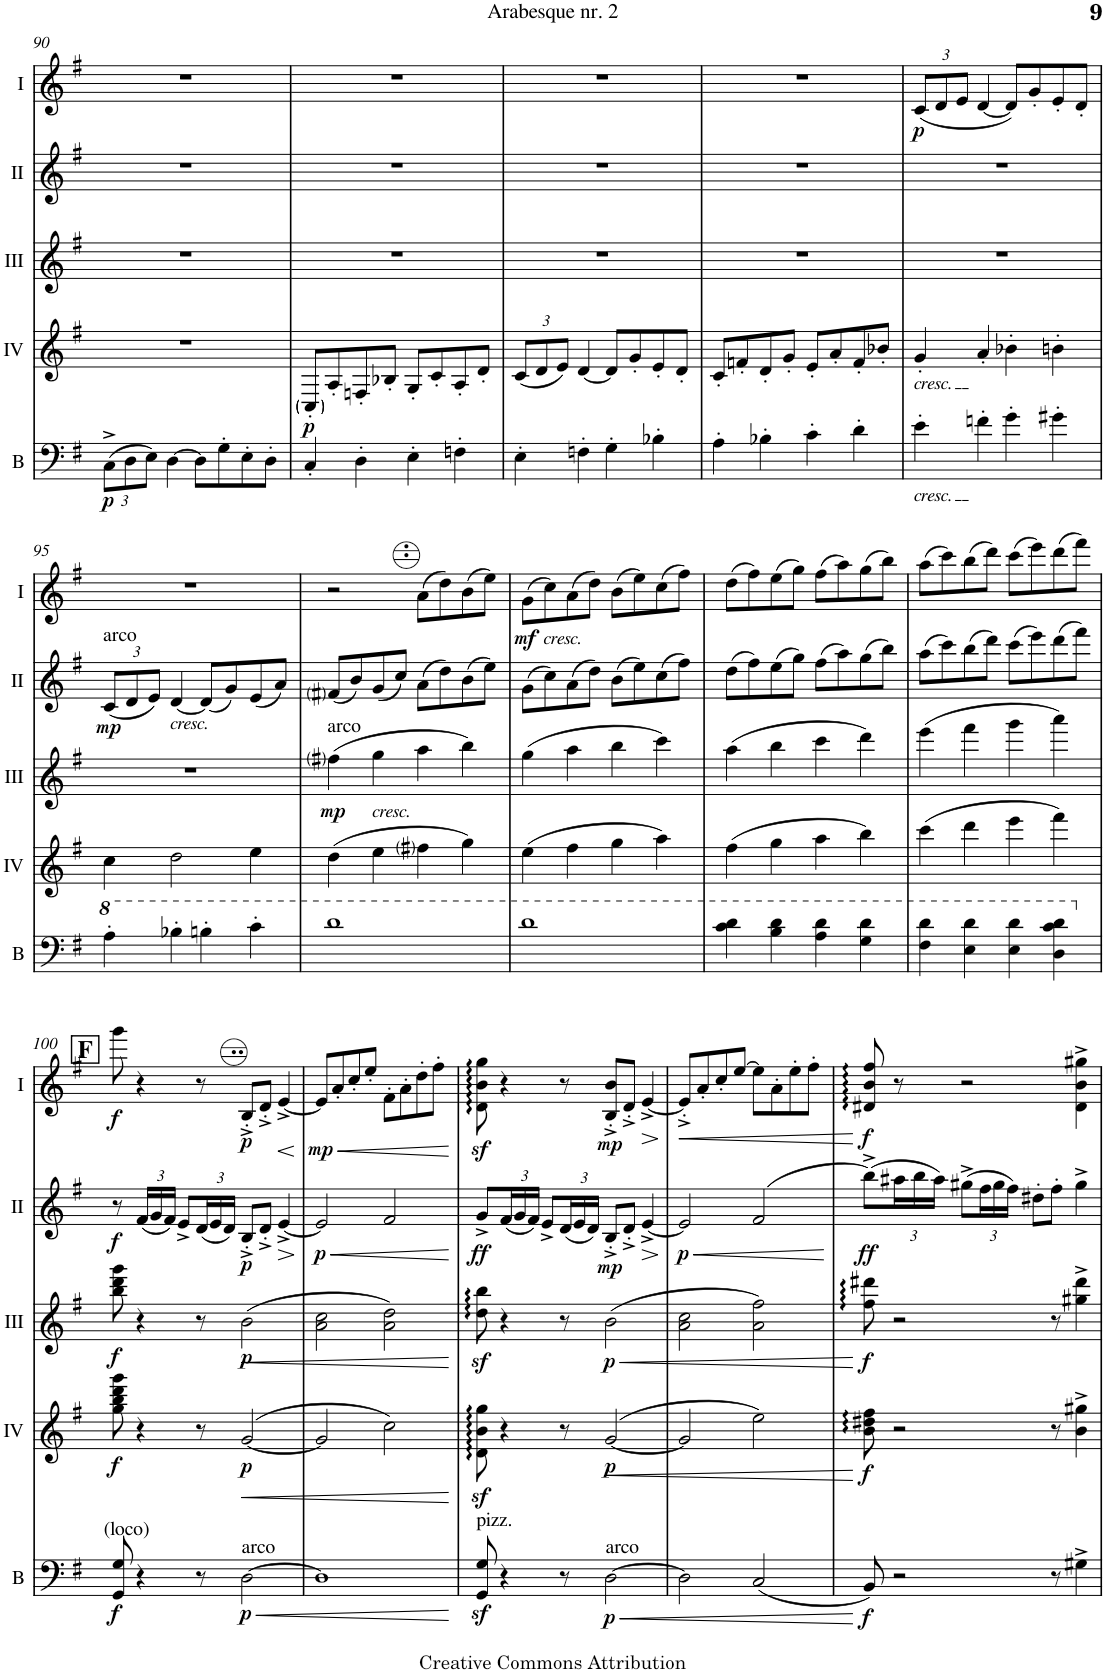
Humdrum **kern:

**kern	**dynam	**kern	**dynam	**kern	**dynam	**kern	**dynam	**kern	**dynam
*part5	*part5	*part4	*part4	*part3	*part3	*part2	*part2	*part1	*part1
*staff5	*staff5	*staff4	*staff4	*staff3	*staff3	*staff2	*staff2	*staff1	*staff1
*I"Bass	*	*I"Acc. 4	*	*I"Acc. 3	*	*I"Acc. 2	*	*I"Acc. 1	*
*I'B	*	*	*	*	*	*	*	*	*
!!LO:PB:g=z
*clefF4	*	*clefG2	*	*clefG2	*	*clefG2	*	*clefG2	*
*Trd7c12	*	*Trd7c12	*	*Trd7c12	*	*	*	*	*
*k[f#]	*	*k[f#]	*	*k[f#]	*	*k[f#]	*	*k[f#]	*
*M4/4	*	*M4/4	*	*M4/4	*	*M4/4	*	*M4/4	*
*Xbrackettup	*	*	*	*	*	*	*	*	*
=90	=90	=90	=90	=90	=90	=90	=90	=90	=90
!	!LO:DY:b	!	!	!	!	!	!	!	!
(12C^\L	p	1r	.	1r	.	1r	.	1r	.
12D\	.	.	.	.	.	.	.	.	.
12E\J)	.	.	.	.	.	.	.	.	.
[4D\	.	.	.	.	.	.	.	.	.
8D\L]	.	.	.	.	.	.	.	.	.
8G'\	.	.	.	.	.	.	.	.	.
8E'\	.	.	.	.	.	.	.	.	.
8D'\J	.	.	.	.	.	.	.	.	.
=91	=91	=91	=91	=91	=91	=91	=91	=91	=91
!	!	!	!LO:DY:b	!	!	!	!	!	!
4C'/	.	8C'/L	p	1r	.	1r	.	1r	.
.	.	8A'/	.	.	.	.	.	.	.
4D'\	.	8Fn'/	.	.	.	.	.	.	.
.	.	8B-X'/J	.	.	.	.	.	.	.
4E'\	.	8G'/L	.	.	.	.	.	.	.
.	.	8c'/	.	.	.	.	.	.	.
4Fn'\	.	8A'/	.	.	.	.	.	.	.
.	.	8d'/J	.	.	.	.	.	.	.
=92	=92	=92	=92	=92	=92	=92	=92	=92	=92
*	*	*Xbrackettup	*	*	*	*	*	*	*
4E'\	.	(12c/L	.	1r	.	1r	.	1r	.
.	.	12d/	.	.	.	.	.	.	.
.	.	12e/J)	.	.	.	.	.	.	.
4Fn'\	.	[4d/	.	.	.	.	.	.	.
4G'\	.	8d/L]	.	.	.	.	.	.	.
.	.	8g'/	.	.	.	.	.	.	.
4B-X'\	.	8e'/	.	.	.	.	.	.	.
.	.	8d'/J	.	.	.	.	.	.	.
=93	=93	=93	=93	=93	=93	=93	=93	=93	=93
4A'\	.	8c'/L	.	1r	.	1r	.	1r	.
.	.	8fn'/	.	.	.	.	.	.	.
4B-X'\	.	8d'/	.	.	.	.	.	.	.
.	.	8g'/J	.	.	.	.	.	.	.
4c'\	.	8e'/L	.	.	.	.	.	.	.
.	.	8a'/	.	.	.	.	.	.	.
4d'\	.	8f'/	.	.	.	.	.	.	.
.	.	8b-X'/J	.	.	.	.	.	.	.
=94	=94	=94	=94	=94	=94	=94	=94	=94	=94
*	*	*	*	*	*	*	*	*Xbrackettup	*
!	!	!LO:TX:b:i:t=cresc.	!	!	!	!	!	!	!
!LO:TX:b:i:t=cresc.	!	!	!	!	!	!	!	!	!
!	!	!	!	!	!	!	!	!	!LO:DY:b
4e'\	.	4g'/	.	1r	.	1r	.	(12c/L	p
.	.	.	.	.	.	.	.	12d/	.
.	.	.	.	.	.	.	.	12e/J	.
4fn'\	.	4a'/	.	.	.	.	.	[4d/	.
4g'\	.	4b-X'\	.	.	.	.	.	8d/L])	.
.	.	.	.	.	.	.	.	8g'/	.
4g#X'\	.	4bn'\	.	.	.	.	.	8e'/	.
.	.	.	.	.	.	.	.	8d'/J	.
!!LO:LB:g=z
=95	=95	=95	=95	=95	=95	=95	=95	=95	=95
*8va	*	*	*	*	*	*	*	*	*
*	*	*	*	*	*	*Xbrackettup	*	*	*
!	!	!	!	!	!	!LO:TX:a:t=arco	!	!	!
!	!	!	!	!	!	!	!LO:DY:b	!	!
4a'\	.	4cc\	.	1r	.	(12c/L	mp	1r	.
.	.	.	.	.	.	12d/	.	.	.
.	.	.	.	.	.	12e/J)	.	.	.
!	!	!	!	!	!	!LO:TX:b:i:t=cresc.	!	!	!
4b-X'\	.	2dd\	.	.	.	[4d/	.	.	.
4bn'\	.	.	.	.	.	(8d/L]	.	.	.
.	.	.	.	.	.	8g/)	.	.	.
4cc'\	.	4ee\	.	.	.	(8e/	.	.	.
.	.	.	.	.	.	8a/J)	.	.	.
=96	=96	=96	=96	=96	=96	=96	=96	=96	=96
!	!	!	!	!LO:TX:a:t=arco	!	!	!	!	!
!	!	!	!	!	!LO:DY:b	!	!	!	!
1dd	.	(4dd\	.	(4ff#i\	mp	(8f#i/L	.	2r	.
.	.	.	.	.	.	8b/)	.	.	.
!	!	!	!	!LO:TX:b:i:t=cresc.	!	!	!	!	!
.	.	4ee\	.	4gg\	.	(8g/	.	.	.
.	.	.	.	.	.	8cc/J)	.	.	.
.	.	4ff#i\	.	4aa\	.	(8a\L	.	(8a\L	.
.	.	.	.	.	.	8dd\)	.	8dd\)	.
.	.	4gg\)	.	4bb\)	.	(8b\	.	(8b\	.
.	.	.	.	.	.	8ee\J)	.	8ee\J)	.
=97	=97	=97	=97	=97	=97	=97	=97	=97	=97
!	!	!	!	!	!	!	!	!LO:TX:b:i:t=cresc.	!
!	!	!	!	!	!	!	!	!	!LO:DY:b
1dd	.	(4ee\	.	(4gg\	.	(8g\L	.	(8g\L	mf
.	.	.	.	.	.	8cc\)	.	8cc\)	.
.	.	4ff#\	.	4aa\	.	(8a\	.	(8a\	.
.	.	.	.	.	.	8dd\J)	.	8dd\J)	.
.	.	4gg\	.	4bb\	.	(8b\L	.	(8b\L	.
.	.	.	.	.	.	8ee\)	.	8ee\)	.
.	.	4aa\)	.	4ccc\)	.	(8cc\	.	(8cc\	.
.	.	.	.	.	.	8ff#\J)	.	8ff#\J)	.
=98	=98	=98	=98	=98	=98	=98	=98	=98	=98
4cc\ 4dd\	.	(4ff#\	.	(4aa\	.	(8dd\L	.	(8dd\L	.
.	.	.	.	.	.	8ff#\)	.	8ff#\)	.
4b\ 4dd\	.	4gg\	.	4bb\	.	(8ee\	.	(8ee\	.
.	.	.	.	.	.	8gg\J)	.	8gg\J)	.
4a\ 4dd\	.	4aa\	.	4ccc\	.	(8ff#\L	.	(8ff#\L	.
.	.	.	.	.	.	8aa\)	.	8aa\)	.
4g\ 4dd\	.	4bb\)	.	4ddd\)	.	(8gg\	.	(8gg\	.
.	.	.	.	.	.	8bb\J)	.	8bb\J)	.
=99	=99	=99	=99	=99	=99	=99	=99	=99	=99
4f#\ 4dd\	.	(4ccc\	.	(4eee\	.	(8aa\L	.	(8aa\L	.
.	.	.	.	.	.	8ccc\)	.	8ccc\)	.
4e\ 4dd\	.	4ddd\	.	4fff#\	.	(8bb\	.	(8bb\	.
.	.	.	.	.	.	8ddd\J)	.	8ddd\J)	.
4e\ 4dd\	.	4eee\	.	4ggg\	.	(8ccc\L	.	(8ccc\L	.
.	.	.	.	.	.	8eee\)	.	8eee\)	.
4d\ 4cc\ 4dd\	.	4fff#\)	.	4aaa\)	.	(8ddd\	.	(8ddd\	.
.	.	.	.	.	.	8fff#\J)	.	8fff#\J)	.
!!LO:LB:g=z
!!LO:REH:place=s1:a:B:cj:fs=14:t=F
=100	=100	=100	=100	=100	=100	=100	=100	=100	=100
*X8va	*	*	*	*	*	*	*	*	*
!LO:TX:a:t=(loco)	!	!	!	!	!	!	!	!	!
!	!LO:DY:b	!	!LO:DY:b	!	!LO:DY:b	!	!LO:DY:b	!	!LO:DY:b
8GG/ 8G/	f	8gg\ 8bb\ 8ddd\ 8ggg\	f	8bb\ 8ddd\ 8ggg\	f	8r	f	8ggg\	f
4r	.	4r	.	4r	.	(24f#/LL	.	4r	.
.	.	.	.	.	.	24g/	.	.	.
.	.	.	.	.	.	24f#/JJ)	.	.	.
.	.	.	.	.	.	8e^/L	.	.	.
8r	.	8r	.	8r	.	(24d/L	.	8r	.
.	.	.	.	.	.	24e/	.	.	.
.	.	.	.	.	.	24d/JJ)	.	.	.
!LO:TX:a:t=arco	!	!	!	!	!	!	!	!	!
!	!LO:HP:b	!	!LO:HP:b	!	!LO:HP:b	!	!	!	!
!	!LO:DY:n=1:b	!	!LO:DY:n=1:b	!	!LO:DY:n=1:b	!	!LO:DY:b	!	!LO:DY:b
[2D\	< p	([2g/	< p	(2b\	< p	8B'^/L	p	8B'^/L	p
.	.	.	.	.	.	8d'^/J	.	8d'^/J	.
!	!	!	!	!	!	!	!LO:HP:b	!	!LO:HP:b
.	.	.	.	.	.	[4e^/	>	[4e^/	<
.	.	.	.	.	.	.	]	.	[
=101	=101	=101	=101	=101	=101	=101	=101	=101	=101
!	!	!	!	!	!	!	!LO:HP:b	!	!LO:HP:b
!	!	!	!	!	!	!	!LO:DY:n=1:b	!	!LO:DY:n=1:b
1D]	.	2g/]	.	2a\ 2cc\	.	2e/]	< p	8e/L]	< mp
.	.	.	.	.	.	.	.	8a'/	.
.	.	.	.	.	.	.	.	8cc'/	.
.	.	.	.	.	.	.	.	8ee'/J	.
.	.	2cc\)	.	2a\ 2dd\)	.	2f#/	.	8f#'\L	.
.	.	.	.	.	.	.	.	8a'\	.
.	.	.	.	.	.	.	.	8dd'\	.
.	.	.	.	.	.	.	.	8ff#'\J	.
.	[	.	[	.	[	.	[	.	[
=102	=102	=102	=102	=102	=102	=102	=102	=102	=102
!LO:TX:a:t=pizz.	!	!	!	!	!	!	!	!	!
!	!	!	!	!	!	!	!LO:DY:b	!	!
8GG/z< 8G/z<	.	8d\z< 8b\z< 8gg\z<	.	8dd\z< 8bb\z<	.	8g^/L	ff	8d\z< 8b\z< 8gg\z<	.
4r	.	4r	.	4r	.	(24f#/L	.	4r	.
.	.	.	.	.	.	24g/	.	.	.
.	.	.	.	.	.	24f#/JJ)	.	.	.
.	.	.	.	.	.	8e^/L	.	.	.
8r	.	8r	.	8r	.	(24d/L	.	8r	.
.	.	.	.	.	.	24e/	.	.	.
.	.	.	.	.	.	24d/JJ)	.	.	.
!LO:TX:a:t=arco	!	!	!	!	!	!	!	!	!
!	!LO:HP:b	!	!LO:HP:b	!	!LO:HP:b	!	!	!	!
!	!LO:DY:n=1:b	!	!LO:DY:n=1:b	!	!LO:DY:n=1:b	!	!LO:DY:b	!	!LO:DY:b
[2D\	< p	([2g/	< p	(2b\	< p	8B'^/L	mp	8B/'^ 8b/'^L	mp
.	.	.	.	.	.	8d'^/J	.	8d'^/J	.
!	!	!	!	!	!	!	!LO:HP:b	!	!LO:HP:b
.	.	.	.	.	.	[4e^/	>	[4e^/	>
.	.	.	.	.	.	.	]	.	]
=103	=103	=103	=103	=103	=103	=103	=103	=103	=103
!	!	!	!	!	!	!	!LO:HP:b	!	!LO:HP:b
!	!	!	!	!	!	!	!LO:DY:n=1:b	!	!
2D\]	.	2g/]	.	2a\ 2cc\	.	2e/]	< p	8e'^/L]	<
.	.	.	.	.	.	.	.	8a'/	.
.	.	.	.	.	.	.	.	8cc'/	.
.	.	.	.	.	.	.	.	[8ee/J	.
(2C/	.	2ee\)	.	2a\ 2ff#\)	.	(2f#/	.	8ee\L]	.
.	.	.	.	.	.	.	.	8a'\	.
.	.	.	.	.	.	.	.	8ee'\	.
.	.	.	.	.	.	.	.	8ff#'\J	.
.	[	.	[	.	[	.	[	.	[
=104	=104	=104	=104	=104	=104	=104	=104	=104	=104
!	!LO:DY:b	!	!LO:DY:b	!	!LO:DY:b	!	!LO:DY:b	!	!LO:DY:b
8BB/)	f	8b\ 8dd#X\ 8ff#\	f	8ff#\ 8ddd#X\	f	(8bb^\L)	ff	8d#X/ 8b/ 8ff#/	f
2r	.	2r	.	2r	.	24aa#X\L	.	8r	.
.	.	.	.	.	.	24bb\	.	.	.
.	.	.	.	.	.	24aa#\JJ)	.	.	.
.	.	.	.	.	.	(8gg#X^\L	.	2r	.
.	.	.	.	.	.	24ff#\L	.	.	.
.	.	.	.	.	.	24gg#\	.	.	.
.	.	.	.	.	.	24ff#\JJ)	.	.	.
.	.	.	.	.	.	8dd#X'\L	.	.	.
8r	.	8r	.	8r	.	8ff#'\J	.	.	.
4G#X^\	.	4b\^ 4gg#X\^	.	4gg#X\^ 4ddd#\^	.	4gg#^\	.	4d#\^ 4b\^ 4gg#X\^	.
=	=	=	=	=	=	=	=	=	=
*-	*-	*-	*-	*-	*-	*-	*-	*-	*-
